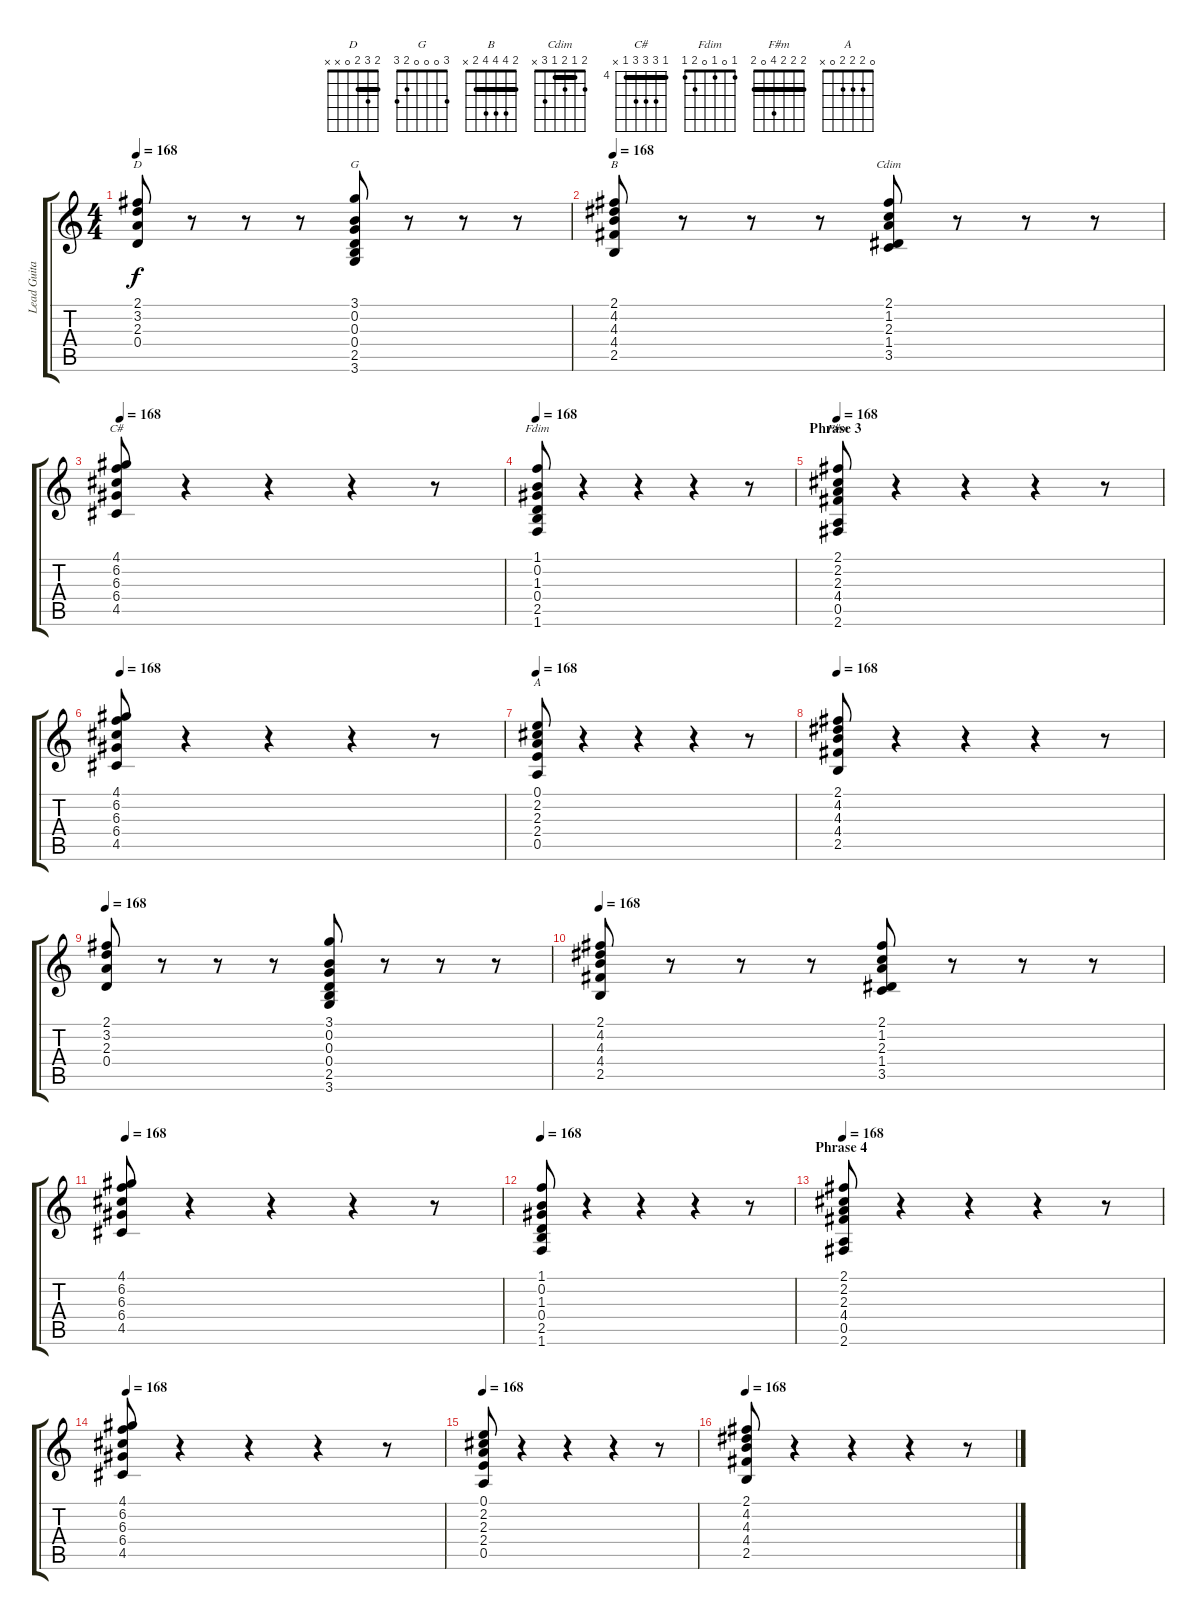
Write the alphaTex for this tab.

\track ("Lead Guitar" "Lead Guita") {instrument distortionguitar}
\staff {score tabs}
\tuning (E4 B3 G3 D3 A2 E2) {hide}
\chord ("D" 2 3 2 0 x x) {barre 2}
\chord ("G" 3 0 0 0 2 3)
\chord ("B" 2 4 4 4 2 x) {barre 2}
\chord ("Cdim" 2 1 2 1 3 x) {barre 1}
\chord ("C#" 4 6 6 6 4 x) {firstfret 4 barre 4}
\chord ("Fdim" 1 0 1 0 2 1)
\chord ("F#m" 2 2 2 4 0 2) {barre 2}
\chord ("A" 0 2 2 2 0 x)
\ts (4 4)
\tempo 168
\clef g2
\ks c
(2.1 3.2 2.3 0.4).8{ch "D" dy f volume 12} r.8 r.8 r.8 (3.1 0.2 0.3 0.4 2.5 3.6).8{ch "G"} r.8 r.8 r.8 |
\tempo 168
(2.1 4.2 4.3 4.4 2.5).8{ch "B" volume 12} r.8 r.8 r.8 (2.1 1.2 2.3 1.4 3.5).8{ch "Cdim"} r.8 r.8 r.8 |
\tempo 168
(4.1 6.2 6.3 6.4 4.5).8{ch "C#" volume 12} r.4 r.4 r.4 r.8 |
\tempo 168
(1.1 0.2 1.3 0.4 2.5 1.6).8{ch "Fdim"} r.4 r.4 r.4 r.8 |
\section ("" "Phrase 3")
\tempo 168
(2.1 2.2 2.3 4.4 0.5 2.6).8{ch "F#m" volume 12} r.4 r.4 r.4 r.8 |
\tempo 168
(4.1 6.2 6.3 6.4 4.5).8{volume 12} r.4 r.4 r.4 r.8 |
\tempo 168
(0.1 2.2 2.3 2.4 0.5).8{ch "A" volume 12} r.4 r.4 r.4 r.8 |
\tempo 168
(2.1 4.2 4.3 4.4 2.5).8{volume 12} r.4 r.4 r.4 r.8 |
\tempo 168
(2.1 3.2 2.3 0.4).8{volume 12} r.8 r.8 r.8 (3.1 0.2 0.3 0.4 2.5 3.6).8 r.8 r.8 r.8 |
\tempo 168
(2.1 4.2 4.3 4.4 2.5).8{volume 12} r.8 r.8 r.8 (2.1 1.2 2.3 1.4 3.5).8 r.8 r.8 r.8 |
\tempo 168
(4.1 6.2 6.3 6.4 4.5).8{volume 12} r.4 r.4 r.4 r.8 |
\tempo 168
(1.1 0.2 1.3 0.4 2.5 1.6).8 r.4 r.4 r.4 r.8 |
\section ("" "Phrase 4")
\tempo 168
(2.1 2.2 2.3 4.4 0.5 2.6).8{volume 12} r.4 r.4 r.4 r.8 |
\tempo 168
(4.1 6.2 6.3 6.4 4.5).8{volume 12} r.4 r.4 r.4 r.8 |
\tempo 168
(0.1 2.2 2.3 2.4 0.5).8{volume 12} r.4 r.4 r.4 r.8 |
\tempo 168
(2.1 4.2 4.3 4.4 2.5).8{volume 12} r.4 r.4 r.4 r.8
